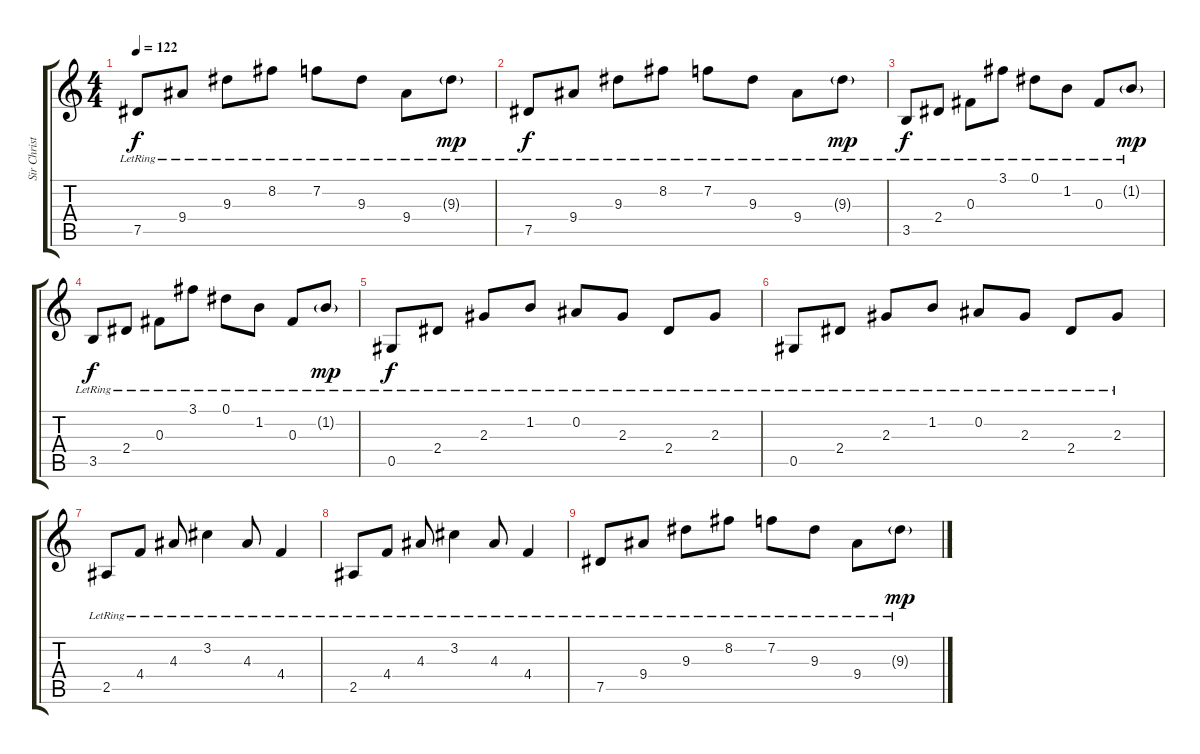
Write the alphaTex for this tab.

\track ("Sir Christus 2" "Sir Christ") {instrument electricguitarclean}
\staff {score tabs}
\tuning (Eb4 Bb3 Gb3 Db3 Ab2 Eb2) {hide}
\ts (4 4)
\tempo 122
\clef g2
\ks c
7.5{lr}.8{dy f} 9.4{lr}.8 9.3{lr}.8 8.2{lr}.8 7.2{lr}.8 9.3{lr}.8 9.4{lr}.8 9.3{g lr}.8{dy mp} |
7.5{lr}.8{dy f} 9.4{lr}.8 9.3{lr}.8 8.2{lr}.8 7.2{lr}.8 9.3{lr}.8 9.4{lr}.8 9.3{g lr}.8{dy mp} |
3.5{lr}.8{dy f} 2.4{lr}.8 0.3{lr}.8 3.1{lr}.8 0.1{lr}.8 1.2{lr}.8 0.3{lr}.8 1.2{g lr}.8{dy mp} |
3.5{lr}.8{dy f} 2.4{lr}.8 0.3{lr}.8 3.1{lr}.8 0.1{lr}.8 1.2{lr}.8 0.3{lr}.8 1.2{g lr}.8{dy mp} |
0.5{lr}.8{dy f} 2.4{lr}.8 2.3{lr}.8 1.2{lr}.8 0.2{lr}.8 2.3{lr}.8 2.4{lr}.8 2.3{lr}.8 |
0.5{lr}.8 2.4{lr}.8 2.3{lr}.8 1.2{lr}.8 0.2{lr}.8 2.3{lr}.8 2.4{lr}.8 2.3{lr}.8 |
2.5{lr}.8 4.4{lr}.8 4.3{lr}.8 3.2{lr}.4 4.3{lr}.8 4.4{lr}.4 |
2.5{lr}.8 4.4{lr}.8 4.3{lr}.8 3.2{lr}.4 4.3{lr}.8 4.4{lr}.4 |
7.5{lr}.8 9.4{lr}.8 9.3{lr}.8 8.2{lr}.8 7.2{lr}.8 9.3{lr}.8 9.4{lr}.8 9.3{g lr}.8{dy mp}
